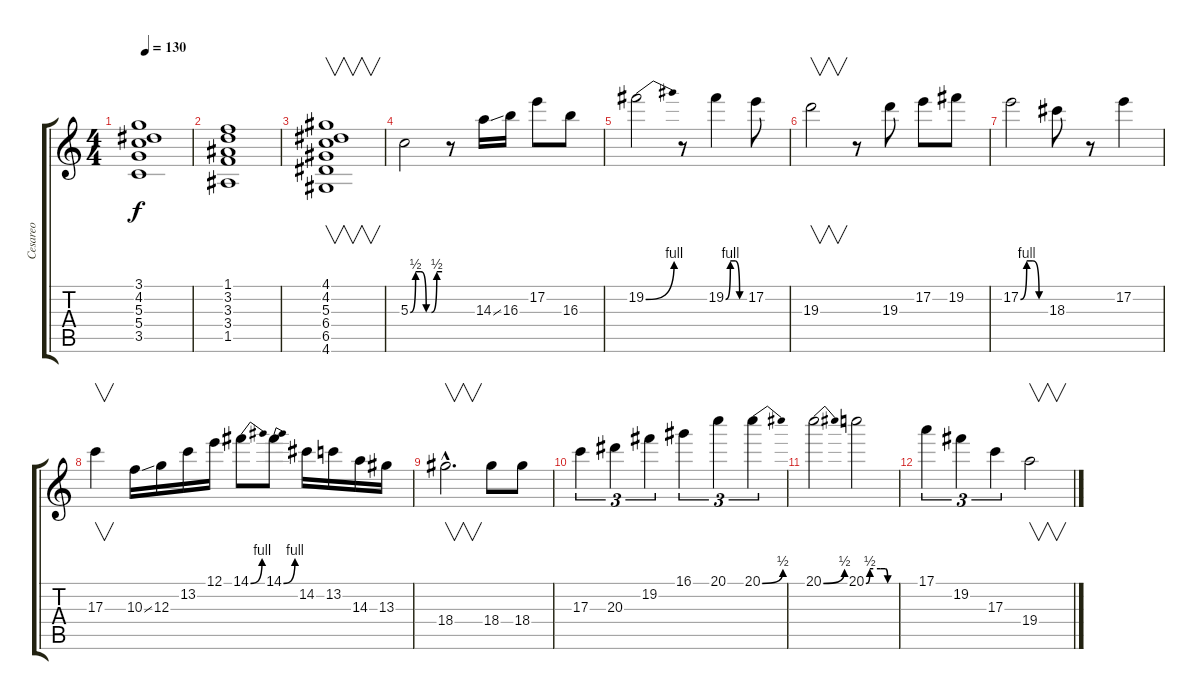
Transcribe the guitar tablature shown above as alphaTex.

\track ("Cesareo" "Cesareo") {instrument electricguitarclean}
\staff {score tabs}
\tuning (E4 B3 G3 D3 A2 E2) {hide}
\ts (4 4)
\tempo 130
\clef g2
\ks c
(3.1 4.2 5.3 5.4 3.5).1{dy f} |
(1.1 3.2 3.3 3.4 1.5).1 |
(4.1 4.2 5.3 6.4 6.5 4.6).1{v} |
5.3{be (custom 0 0 10 2 20 2 30 0 40 0 50 2 60 2)}.2 r.8 14.3{ss}.16{instrument overdrivenguitar} 16.3.16 17.2.8 16.3.8 |
19.2{be (bend 0 0 60 4)}.2 r.8 19.2{be (custom 0 0 15 4 30 4 45 0 60 0)}.4 17.2.8 |
19.3.2{v} r.8 19.3.8 17.2.8 19.2.8 |
17.2{be (custom 0 0 15 4 30 4 45 0 60 0)}.2 18.3.8 r.8 17.2.4 |
17.3.4{v} 10.3{ss}.16 12.3.16 13.2.16 12.1.16 14.1{be (bend 0 0 60 4)}.8 14.1{be (bend 0 0 60 4)}.8 14.2.16 13.2.16 14.3.16 13.3.16 |
18.4{hac}.2{v d} 18.4.8 18.4.8 |
17.3.4{tu (3 2)} 20.3.4{tu (3 2)} 19.2.4{tu (3 2)} 16.1.4{tu (3 2)} 20.1.4{tu (3 2)} 20.1{be (bend 0 0 60 2)}.4{tu (3 2)} |
20.1{be (bend 0 0 60 2)}.2 20.1{be (custom 0 0 8 2 15 2 30 2 40 2 45 0 60 0)}.2 |
17.1.4{tu (3 2)} 19.2.4{tu (3 2)} 17.3.4{tu (3 2)} 19.4.2{v}
